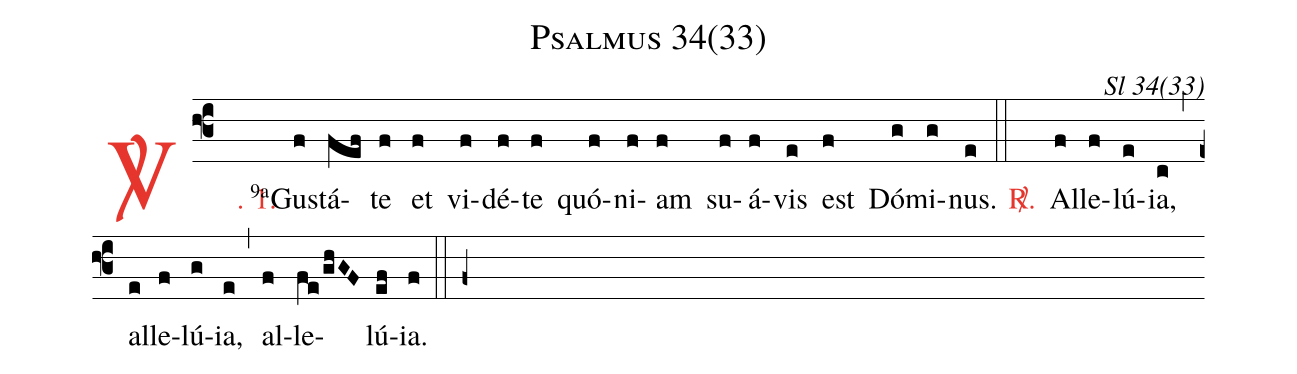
name: Psalmus 34(33);
commentary: Sl 34(33);
%%
(f3)

<c><sp>V/</sp>. 1.</c>() <v>\VSup{9a}</v>Gus(f)tá(fef)te(f) et(f) vi(f)dé(f)te(f) quó(f)ni(f)am(f) su(f)á(f)vis(e) est(f) Dó(g)mi(g)nus.(e)

(::)

<nlba><c><sp>R/</sp>.</c>() Al</nlba>(f)le(f)lú(e)ia,(c) (,) al(e)le(f)lú(g)ia,(e) (,) al(f)le(fe/ghGF)lú(ef)ia.(f)

(::)

(f+)
